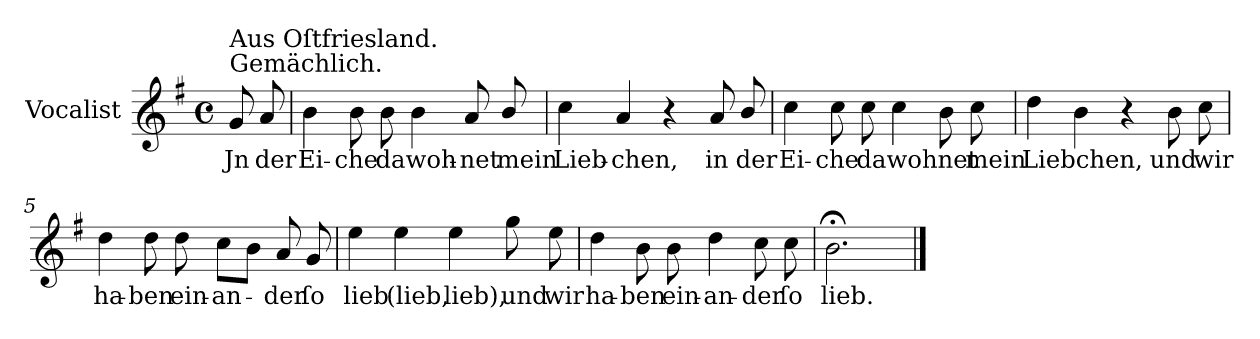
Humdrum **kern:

**kern	**text
*part1	*part1
*staff1	*staff1
*I"Vocalist	*
*k[f#]	*
*G:	*
*M4/4	*
*met(c)	*
=	=
!LO:TX:a:t=Gemächlich.	!
!LO:TX:a:t=Aus Oſtfriesland.	!
8g	Jn
8a	der
=1	=1
4b	Ei-
8b	-che
8b	da
4b	woh-
8a	-net
8b/	mein
=2	=2
4cc	Lieb-
4a	-chen,
4r	.
8a	in
8b/	der
=3	=3
4cc	Ei-
8cc	-che
8cc	da
4cc	wohnet
8b	.
8cc	mein
=4	=4
4dd	Liebchen,
4b	.
4r	.
8b	und
8cc	wir
=5	=5
4dd	ha-
8dd	-ben
8dd	ein-
8ccL	-an-
8bJ	.
8a	-der
8g	ſo
=6	=6
4ee	lieb
4ee	(lieb,
4ee	lieb),
8gg	und
8ee	wir
=7	=7
4dd	ha-
8b	-ben
8b	ein-
4dd	-an-
8cc	-der
8cc	ſo
=8	=8
2.b;<	lieb.
==	==
*-	*-
